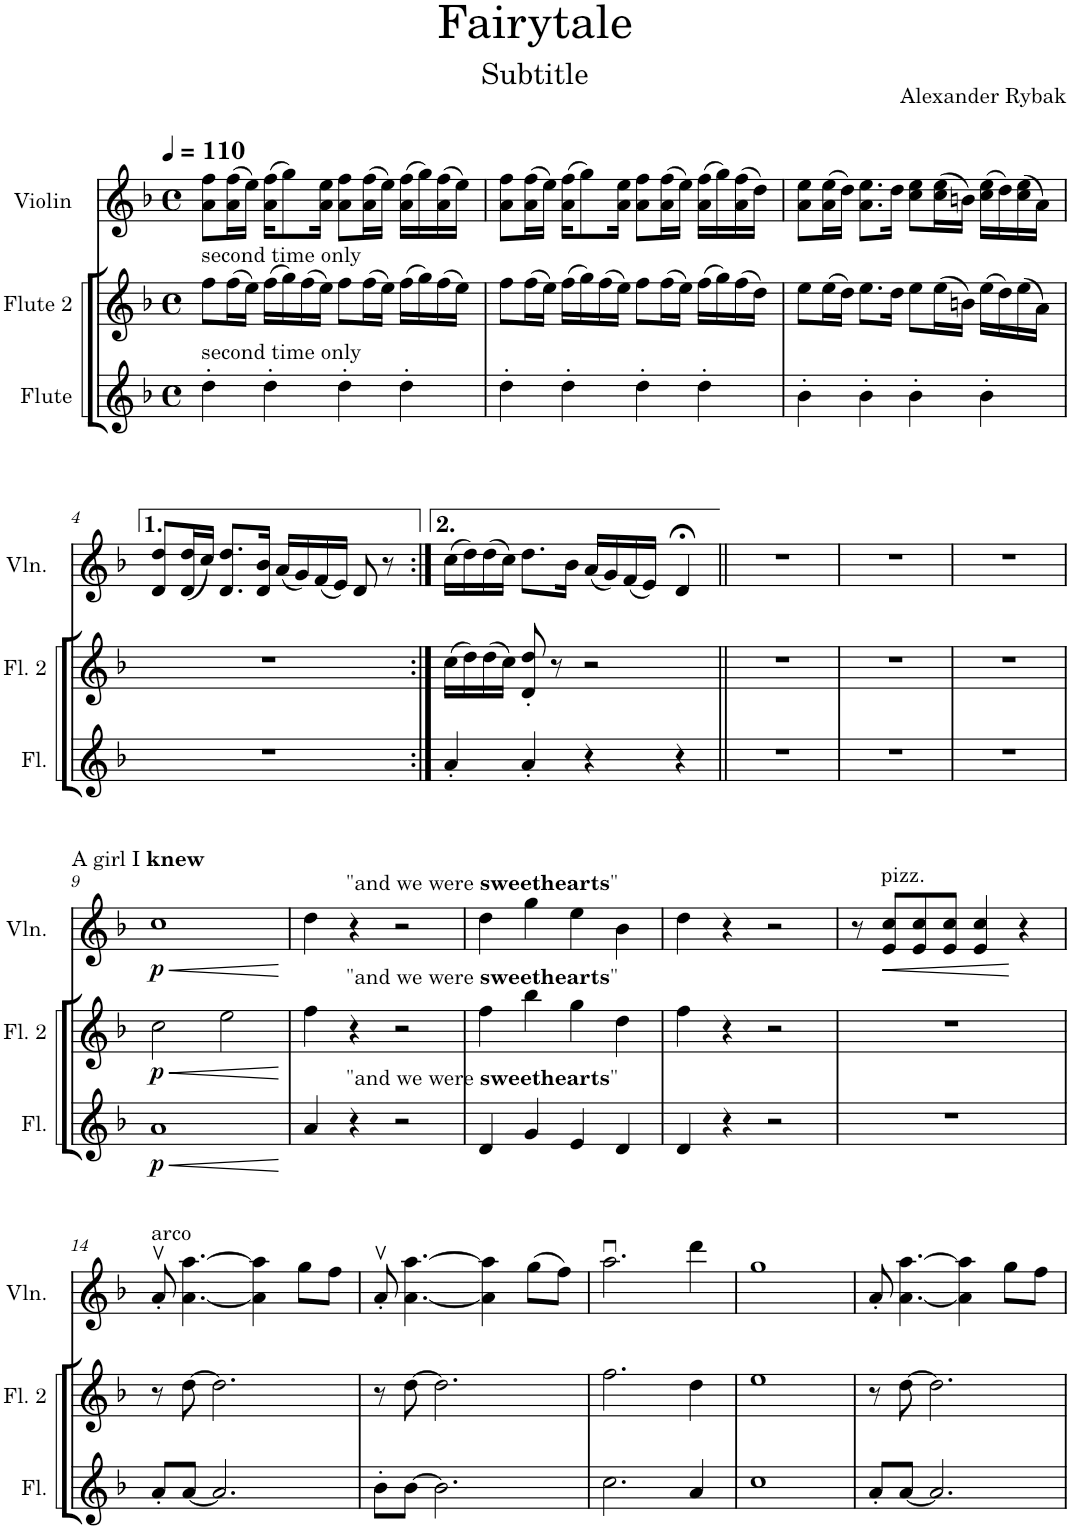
**kern	**dynam	**kern	**dynam	**kern	**dynam
*part3	*part3	*part2	*part2	*part1	*part1
*staff3	*staff3	*staff2	*staff2	*staff1	*staff1
*I"Flute	*	*I"Flute 2	*	*I"Violin	*
*I'Fl.	*	*I'Fl. 2	*	*I'Vln.	*
*clefG2	*	*clefG2	*	*clefG2	*
*k[b-]	*	*k[b-]	*	*k[b-]	*
*M4/4	*	*M4/4	*	*M4/4	*
*met(c)	*	*met(c)	*	*met(c)	*
*MM110	*	*MM110	*	*MM110	*
=1	=1	=1	=1	=1	=1
!	!	!LO:TX:a:t=second time only	!	!	!
!LO:TX:a:t=second time only	!	!	!	!	!
4dd'\	.	8ff\L	.	8a\ 8ff\L	.
.	.	(16ff\L	.	(16a\ 16ff\L	.
.	.	16ee\JJ)	.	16ee\JJ)	.
4dd'\	.	(16ff\LL	.	(16a\ 16ff\KL	.
.	.	16gg\)	.	8gg\)	.
.	.	(16ff\	.	.	.
.	.	16ee\JJ)	.	16a\ 16ee\Jk	.
4dd'\	.	8ff\L	.	8a\ 8ff\L	.
.	.	(16ff\L	.	(16a\ 16ff\L	.
.	.	16ee\JJ)	.	16ee\JJ)	.
4dd'\	.	(16ff\LL	.	(16a\ 16ff\LL	.
.	.	16gg\)	.	16gg\)	.
.	.	(16ff\	.	(16a\ 16ff\	.
.	.	16ee\JJ)	.	16ee\JJ)	.
=2	=2	=2	=2	=2	=2
4dd'\	.	8ff\L	.	8a\ 8ff\L	.
.	.	(16ff\L	.	(16a\ 16ff\L	.
.	.	16ee\JJ)	.	16ee\JJ)	.
4dd'\	.	(16ff\LL	.	(16a\ 16ff\KL	.
.	.	16gg\)	.	8gg\)	.
.	.	(16ff\	.	.	.
.	.	16ee\JJ)	.	16a\ 16ee\Jk	.
4dd'\	.	8ff\L	.	8a\ 8ff\L	.
.	.	(16ff\L	.	(16a\ 16ff\L	.
.	.	16ee\JJ)	.	16ee\JJ)	.
4dd'\	.	(16ff\LL	.	(16a\ 16ff\LL	.
.	.	16gg\)	.	16gg\)	.
.	.	(16ff\	.	(16a\ 16ff\	.
.	.	16dd\JJ)	.	16dd\JJ)	.
=3	=3	=3	=3	=3	=3
4b-'\	.	8ee\L	.	8a\ 8ee\L	.
.	.	(16ee\L	.	(16a\ 16ee\L	.
.	.	16dd\JJ)	.	16dd\JJ)	.
4b-'\	.	8.ee\L	.	8.a\ 8.ee\L	.
.	.	16dd\Jk	.	16dd\Jk	.
4b-'\	.	8ee\L	.	8cc\ 8ee\L	.
.	.	(16ee\L	.	(16cc\ 16ee\L	.
.	.	16bn\JJ)	.	16bn\JJ)	.
4b-'\	.	(16ee\LL	.	(16cc\ 16ee\LL	.
.	.	16dd\)	.	16dd\)	.
.	.	(16ee\	.	(16cc\ 16ee\	.
.	.	16a\JJ)	.	16a\JJ)	.
!!LO:LB:g=z
=4	=4	=4	=4	=4	=4
1r	.	1r	.	8d/ 8dd/L	.
.	.	.	.	(16d/ 16dd/L	.
.	.	.	.	16cc/JJ)	.
.	.	.	.	8.d/ 8.dd/L	.
.	.	.	.	16d/ 16b-/Jk	.
.	.	.	.	(16a/LL	.
.	.	.	.	16g/)	.
.	.	.	.	(16f/	.
.	.	.	.	16e/JJ)	.
.	.	.	.	8d/	.
.	.	.	.	8r	.
=5:|!	=5:|!	=5:|!	=5:|!	=5:|!	=5:|!
4a'/	.	(16cc\LL	.	(16cc\LL	.
.	.	16dd\)	.	16dd\)	.
.	.	(16dd\	.	(16dd\	.
.	.	16cc\JJ)	.	16cc\JJ)	.
4a'/	.	8d/' 8dd/'	.	8.dd\L	.
.	.	8r	.	.	.
.	.	.	.	16b-\Jk	.
4r	.	2r	.	(16a/LL	.
.	.	.	.	16g/)	.
.	.	.	.	(16f/	.
.	.	.	.	16e/JJ)	.
4r	.	.	.	4d;</	.
=6||	=6||	=6||	=6||	=6||	=6||
1r	.	1r	.	1r	.
=7	=7	=7	=7	=7	=7
1r	.	1r	.	1r	.
=8	=8	=8	=8	=8	=8
1r	.	1r	.	1r	.
!!LO:LB:g=z
=9	=9	=9	=9	=9	=9
!	!	!	!	!LO:TX:a:t=A girl I	!
!	!	!	!	!LO:TX:a:B:t=knew	!
!	!LO:HP:b	!	!LO:HP:b	!	!LO:HP:b
!	!LO:DY:n=1:b	!	!LO:DY:n=1:b	!	!LO:DY:n=1:b
1a	< p	2cc\	< p	1cc	< p
.	.	2ee\	.	.	.
.	[	.	[	.	[
=10	=10	=10	=10	=10	=10
4a/	.	4ff\	.	4dd\	.
4r	.	4r	.	4r	.
2r	.	2r	.	2r	.
=11	=11	=11	=11	=11	=11
!	!	!	!	!LO:TX:a:t="and we were	!
!	!	!	!	!LO:TX:a:B:t=sweethearts	!
!	!	!	!	!LO:TX:a:t="	!
!	!	!LO:TX:a:t="and we were	!	!	!
!	!	!LO:TX:a:B:t=sweethearts	!	!	!
!	!	!LO:TX:a:t="	!	!	!
!LO:TX:a:t="and we were	!	!	!	!	!
!LO:TX:a:B:t=sweethearts	!	!	!	!	!
!LO:TX:a:t="	!	!	!	!	!
4d/	.	4ff\	.	4dd\	.
4g/	.	4bb-\	.	4gg\	.
4e/	.	4gg\	.	4ee\	.
4d/	.	4dd\	.	4b-\	.
=12	=12	=12	=12	=12	=12
4d/	.	4ff\	.	4dd\	.
4r	.	4r	.	4r	.
2r	.	2r	.	2r	.
=13	=13	=13	=13	=13	=13
1r	.	1r	.	8r	.
!	!	!	!	!LO:TX:a:t=pizz.	!
!	!	!	!	!	!LO:HP:b
.	.	.	.	8e/ 8cc/L	<
.	.	.	.	8e/ 8cc/	.
.	.	.	.	8e/ 8cc/J	.
.	.	.	.	4e/ 4cc/	.
.	.	.	.	4r	[
!!LO:LB:g=z
=14	=14	=14	=14	=14	=14
!	!	!	!	!LO:TX:a:t=arco	!
8a'/L	.	8r	.	8av'/	.
[8a/J	.	[8dd\	.	[4.a\ [4.aa\	.
2.a/]	.	2.dd\]	.	.	.
.	.	.	.	4a\] 4aa\]	.
.	.	.	.	8gg\L	.
.	.	.	.	8ff\J	.
=15	=15	=15	=15	=15	=15
8b-'\L	.	8r	.	8av'/	.
[8b-\J	.	[8dd\	.	[4.a\ [4.aa\	.
2.b-\]	.	2.dd\]	.	.	.
.	.	.	.	4a\] 4aa\]	.
.	.	.	.	(8gg\L	.
.	.	.	.	8ff\J)	.
=16	=16	=16	=16	=16	=16
2.cc\	.	2.ff\	.	2.aau\	.
4a/	.	4dd\	.	4ddd\	.
=17	=17	=17	=17	=17	=17
1cc	.	1ee	.	1gg	.
=18	=18	=18	=18	=18	=18
8a'/L	.	8r	.	8a'/	.
[8a/J	.	[8dd\	.	[4.a\ [4.aa\	.
2.a/]	.	2.dd\]	.	.	.
.	.	.	.	4a\] 4aa\]	.
.	.	.	.	8gg\L	.
.	.	.	.	8ff\J	.
=	=	=	=	=	=
*-	*-	*-	*-	*-	*-
